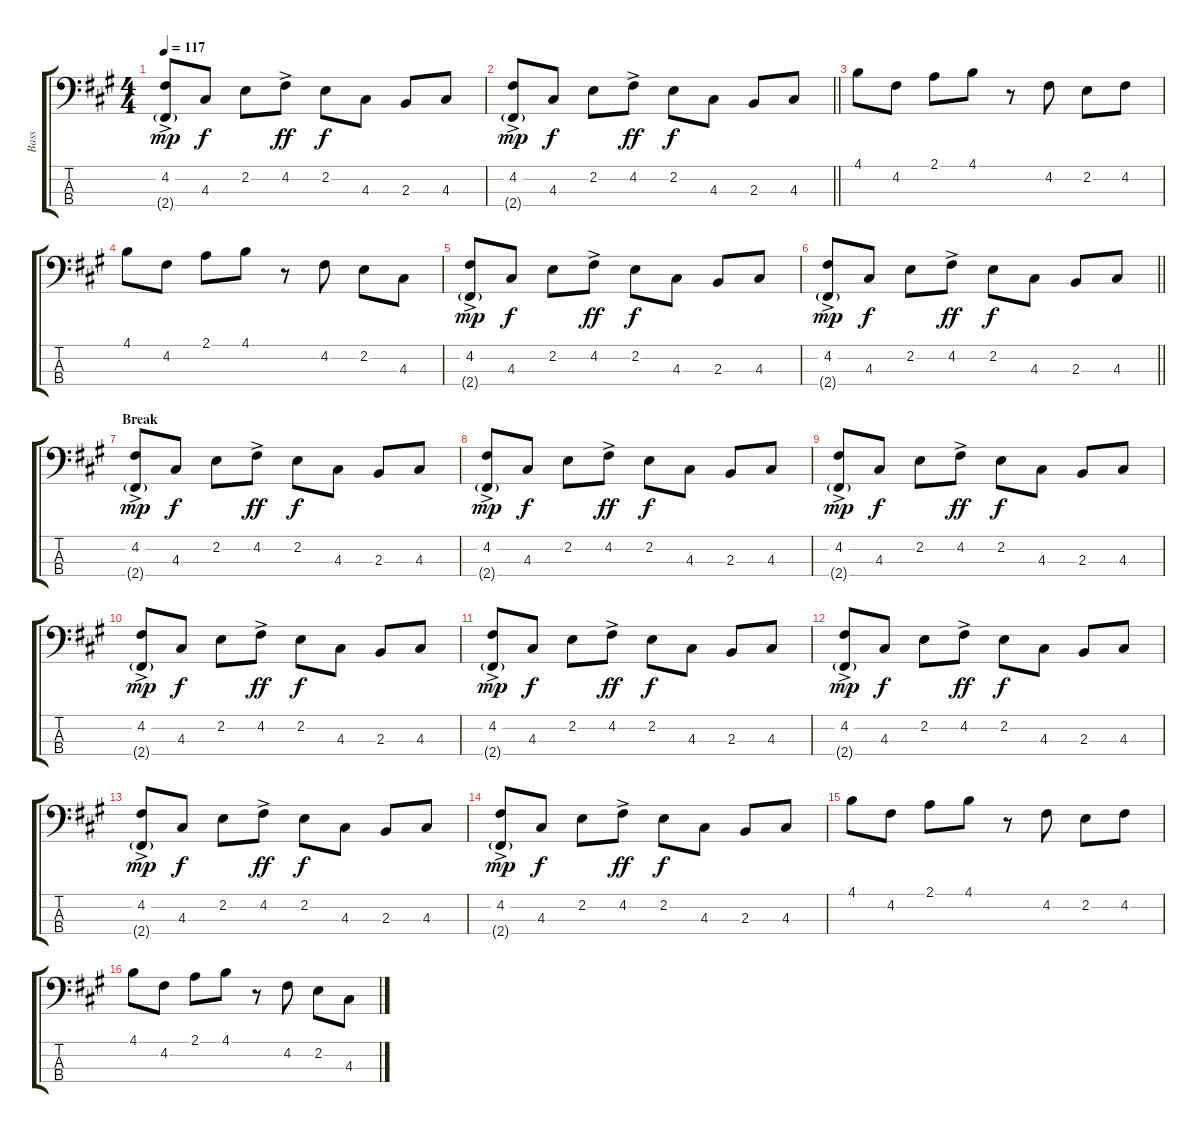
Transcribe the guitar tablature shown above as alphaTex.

\track ("Bass" "Bass") {instrument electricbassfinger}
\staff {score tabs}
\tuning (G2 D2 A1 E1) {hide}
\ts (4 4)
\tempo 117
\clef f4
\ks f#minor
(4.2{ac} 2.4{g}).8{dy mp} 4.3.8{dy f} 2.2.8 4.2{ac}.8{dy ff} 2.2.8{dy f} 4.3.8 2.3.8 4.3.8 |
\barLineRight lightlight
(4.2{ac} 2.4{g}).8{dy mp} 4.3.8{dy f} 2.2.8 4.2{ac}.8{dy ff} 2.2.8{dy f} 4.3.8 2.3.8 4.3.8 |
4.1.8 4.2.8 2.1.8 4.1.8 r.8 4.2.8 2.2.8 4.2.8 |
4.1.8 4.2.8 2.1.8 4.1.8 r.8 4.2.8 2.2.8 4.3.8 |
(4.2{ac} 2.4{g}).8{dy mp} 4.3.8{dy f} 2.2.8 4.2{ac}.8{dy ff} 2.2.8{dy f} 4.3.8 2.3.8 4.3.8 |
\barLineRight lightlight
(4.2{ac} 2.4{g}).8{dy mp} 4.3.8{dy f} 2.2.8 4.2{ac}.8{dy ff} 2.2.8{dy f} 4.3.8 2.3.8 4.3.8 |
\section ("" "Break")
(4.2{ac} 2.4{g}).8{dy mp} 4.3.8{dy f} 2.2.8 4.2{ac}.8{dy ff} 2.2.8{dy f} 4.3.8 2.3.8 4.3.8 |
(4.2{ac} 2.4{g}).8{dy mp} 4.3.8{dy f} 2.2.8 4.2{ac}.8{dy ff} 2.2.8{dy f} 4.3.8 2.3.8 4.3.8 |
(4.2{ac} 2.4{g}).8{dy mp} 4.3.8{dy f} 2.2.8 4.2{ac}.8{dy ff} 2.2.8{dy f} 4.3.8 2.3.8 4.3.8 |
(4.2{ac} 2.4{g}).8{dy mp} 4.3.8{dy f} 2.2.8 4.2{ac}.8{dy ff} 2.2.8{dy f} 4.3.8 2.3.8 4.3.8 |
(4.2{ac} 2.4{g}).8{dy mp} 4.3.8{dy f} 2.2.8 4.2{ac}.8{dy ff} 2.2.8{dy f} 4.3.8 2.3.8 4.3.8 |
(4.2{ac} 2.4{g}).8{dy mp} 4.3.8{dy f} 2.2.8 4.2{ac}.8{dy ff} 2.2.8{dy f} 4.3.8 2.3.8 4.3.8 |
(4.2{ac} 2.4{g}).8{dy mp} 4.3.8{dy f} 2.2.8 4.2{ac}.8{dy ff} 2.2.8{dy f} 4.3.8 2.3.8 4.3.8 |
(4.2{ac} 2.4{g}).8{dy mp} 4.3.8{dy f} 2.2.8 4.2{ac}.8{dy ff} 2.2.8{dy f} 4.3.8 2.3.8 4.3.8 |
4.1.8 4.2.8 2.1.8 4.1.8 r.8 4.2.8 2.2.8 4.2.8 |
4.1.8 4.2.8 2.1.8 4.1.8 r.8 4.2.8 2.2.8 4.3.8
